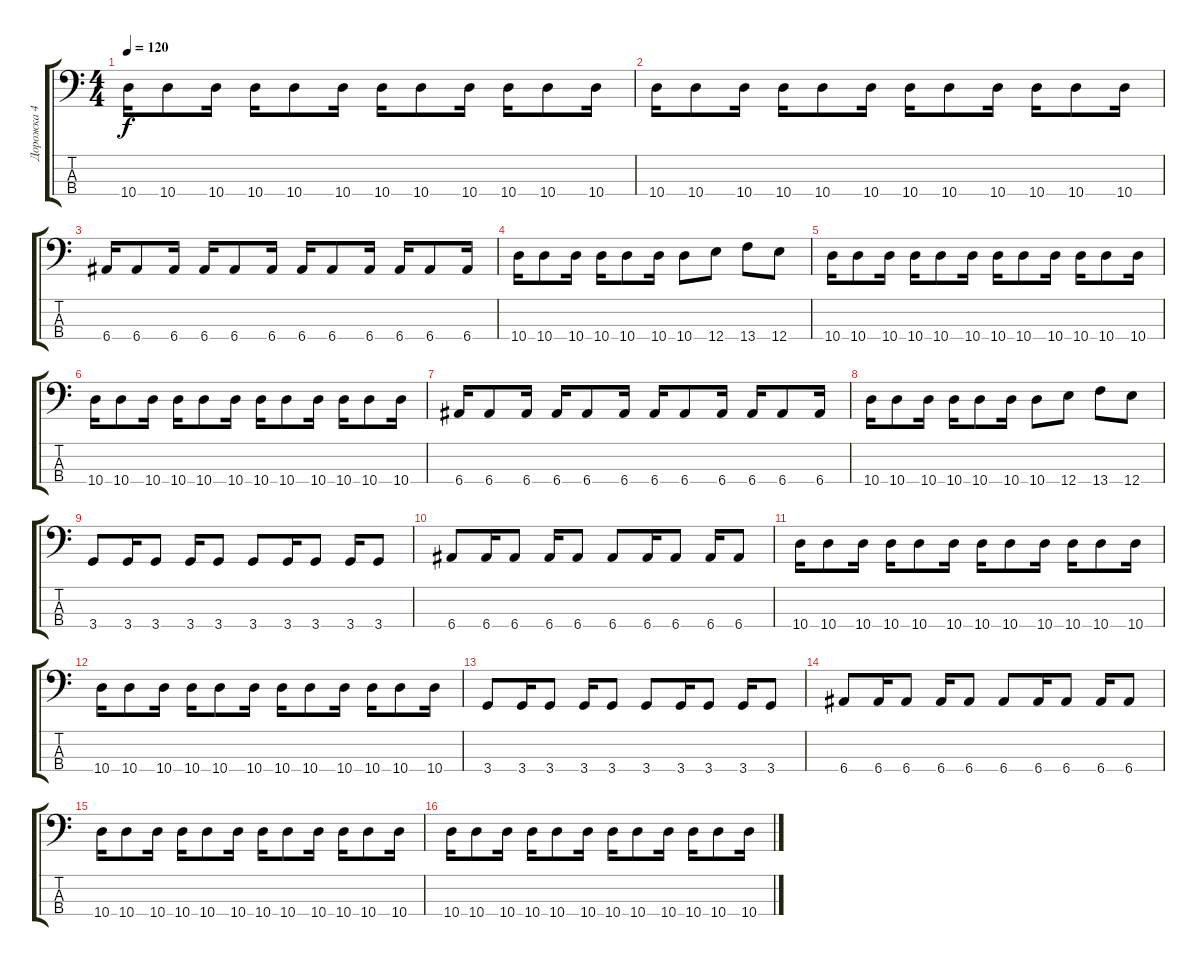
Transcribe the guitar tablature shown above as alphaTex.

\track ("Дорожка 4" "Дорожка 4") {instrument electricbassfinger}
\staff {score tabs}
\tuning (G2 D2 A1 E1) {hide}
\ts (4 4)
\tempo 120
\clef f4
\ks c
10.4.16{dy f} 10.4.8 10.4.16 10.4.16 10.4.8 10.4.16 10.4.16 10.4.8 10.4.16 10.4.16 10.4.8 10.4.16 |
10.4.16 10.4.8 10.4.16 10.4.16 10.4.8 10.4.16 10.4.16 10.4.8 10.4.16 10.4.16 10.4.8 10.4.16 |
6.4.16 6.4.8 6.4.16 6.4.16 6.4.8 6.4.16 6.4.16 6.4.8 6.4.16 6.4.16 6.4.8 6.4.16 |
10.4.16 10.4.8 10.4.16 10.4.16 10.4.8 10.4.16 10.4.8 12.4.8 13.4.8 12.4.8 |
10.4.16 10.4.8 10.4.16 10.4.16 10.4.8 10.4.16 10.4.16 10.4.8 10.4.16 10.4.16 10.4.8 10.4.16 |
10.4.16 10.4.8 10.4.16 10.4.16 10.4.8 10.4.16 10.4.16 10.4.8 10.4.16 10.4.16 10.4.8 10.4.16 |
6.4.16 6.4.8 6.4.16 6.4.16 6.4.8 6.4.16 6.4.16 6.4.8 6.4.16 6.4.16 6.4.8 6.4.16 |
10.4.16 10.4.8 10.4.16 10.4.16 10.4.8 10.4.16 10.4.8 12.4.8 13.4.8 12.4.8 |
3.4.8 3.4.16 3.4.8 3.4.16 3.4.8 3.4.8 3.4.16 3.4.8 3.4.16 3.4.8 |
6.4.8 6.4.16 6.4.8 6.4.16 6.4.8 6.4.8 6.4.16 6.4.8 6.4.16 6.4.8 |
10.4.16 10.4.8 10.4.16 10.4.16 10.4.8 10.4.16 10.4.16 10.4.8 10.4.16 10.4.16 10.4.8 10.4.16 |
10.4.16 10.4.8 10.4.16 10.4.16 10.4.8 10.4.16 10.4.16 10.4.8 10.4.16 10.4.16 10.4.8 10.4.16 |
3.4.8 3.4.16 3.4.8 3.4.16 3.4.8 3.4.8 3.4.16 3.4.8 3.4.16 3.4.8 |
6.4.8 6.4.16 6.4.8 6.4.16 6.4.8 6.4.8 6.4.16 6.4.8 6.4.16 6.4.8 |
10.4.16 10.4.8 10.4.16 10.4.16 10.4.8 10.4.16 10.4.16 10.4.8 10.4.16 10.4.16 10.4.8 10.4.16 |
10.4.16 10.4.8 10.4.16 10.4.16 10.4.8 10.4.16 10.4.16 10.4.8 10.4.16 10.4.16 10.4.8 10.4.16
